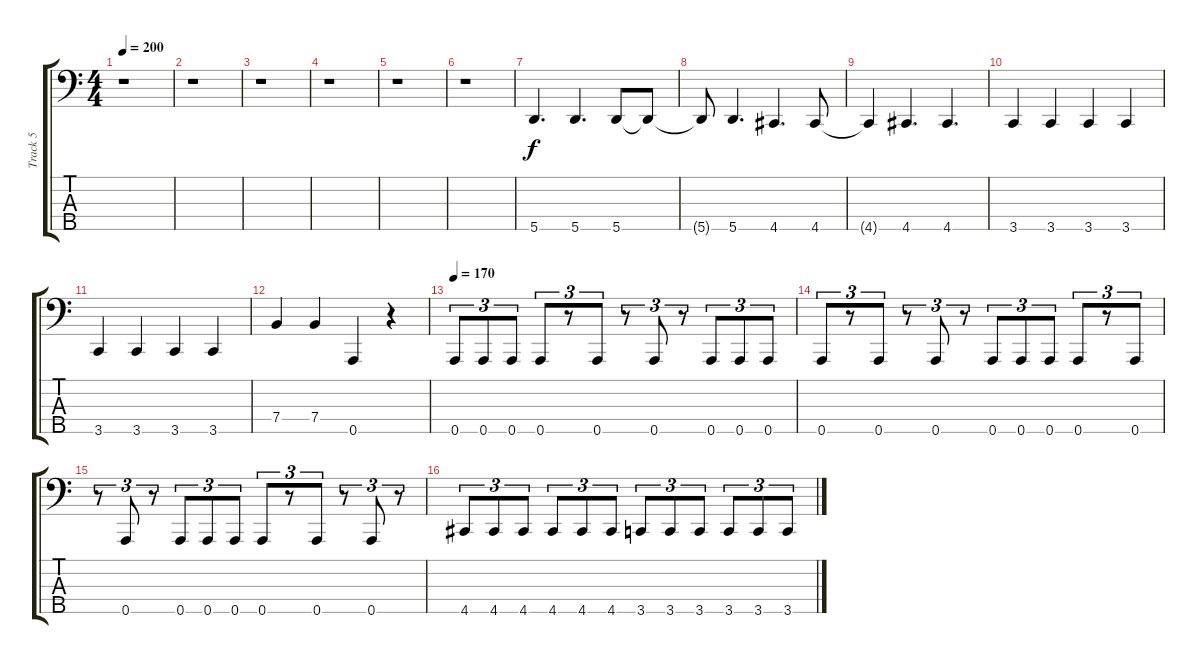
\track ("Track 5" "Track 5") {instrument electricbasspick}
\staff {score tabs}
\tuning (F2 D2 A1 E1 A0) {hide}
\ts (4 4)
\tempo 200
\clef f4
\ks c
r.1{dy f} |
r.1 |
r.1 |
r.1 |
r.1 |
r.1 |
5.5.4{d} 5.5.4{d} 5.5.8 5.5{t}.8 |
5.5{t}.8 5.5.4{d} 4.5.4{d} 4.5.8 |
4.5{t}.4 4.5.4{d} 4.5.4{d} |
3.5.4 3.5.4 3.5.4 3.5.4 |
3.5.4 3.5.4 3.5.4 3.5.4 |
7.4.4 7.4.4 0.5.4 r.4 |
\tempo 170
0.5.8{tu (3 2)} 0.5.8{tu (3 2)} 0.5.8{tu (3 2)} 0.5.8{tu (3 2)} r.8{tu (3 2)} 0.5.8{tu (3 2)} r.8{tu (3 2)} 0.5.8{tu (3 2)} r.8{tu (3 2)} 0.5.8{tu (3 2)} 0.5.8{tu (3 2)} 0.5.8{tu (3 2)} |
0.5.8{tu (3 2)} r.8{tu (3 2)} 0.5.8{tu (3 2)} r.8{tu (3 2)} 0.5.8{tu (3 2)} r.8{tu (3 2)} 0.5.8{tu (3 2)} 0.5.8{tu (3 2)} 0.5.8{tu (3 2)} 0.5.8{tu (3 2)} r.8{tu (3 2)} 0.5.8{tu (3 2)} |
r.8{tu (3 2)} 0.5.8{tu (3 2)} r.8{tu (3 2)} 0.5.8{tu (3 2)} 0.5.8{tu (3 2)} 0.5.8{tu (3 2)} 0.5.8{tu (3 2)} r.8{tu (3 2)} 0.5.8{tu (3 2)} r.8{tu (3 2)} 0.5.8{tu (3 2)} r.8{tu (3 2)} |
4.5.8{tu (3 2)} 4.5.8{tu (3 2)} 4.5.8{tu (3 2)} 4.5.8{tu (3 2)} 4.5.8{tu (3 2)} 4.5.8{tu (3 2)} 3.5.8{tu (3 2)} 3.5.8{tu (3 2)} 3.5.8{tu (3 2)} 3.5.8{tu (3 2)} 3.5.8{tu (3 2)} 3.5.8{tu (3 2)}
